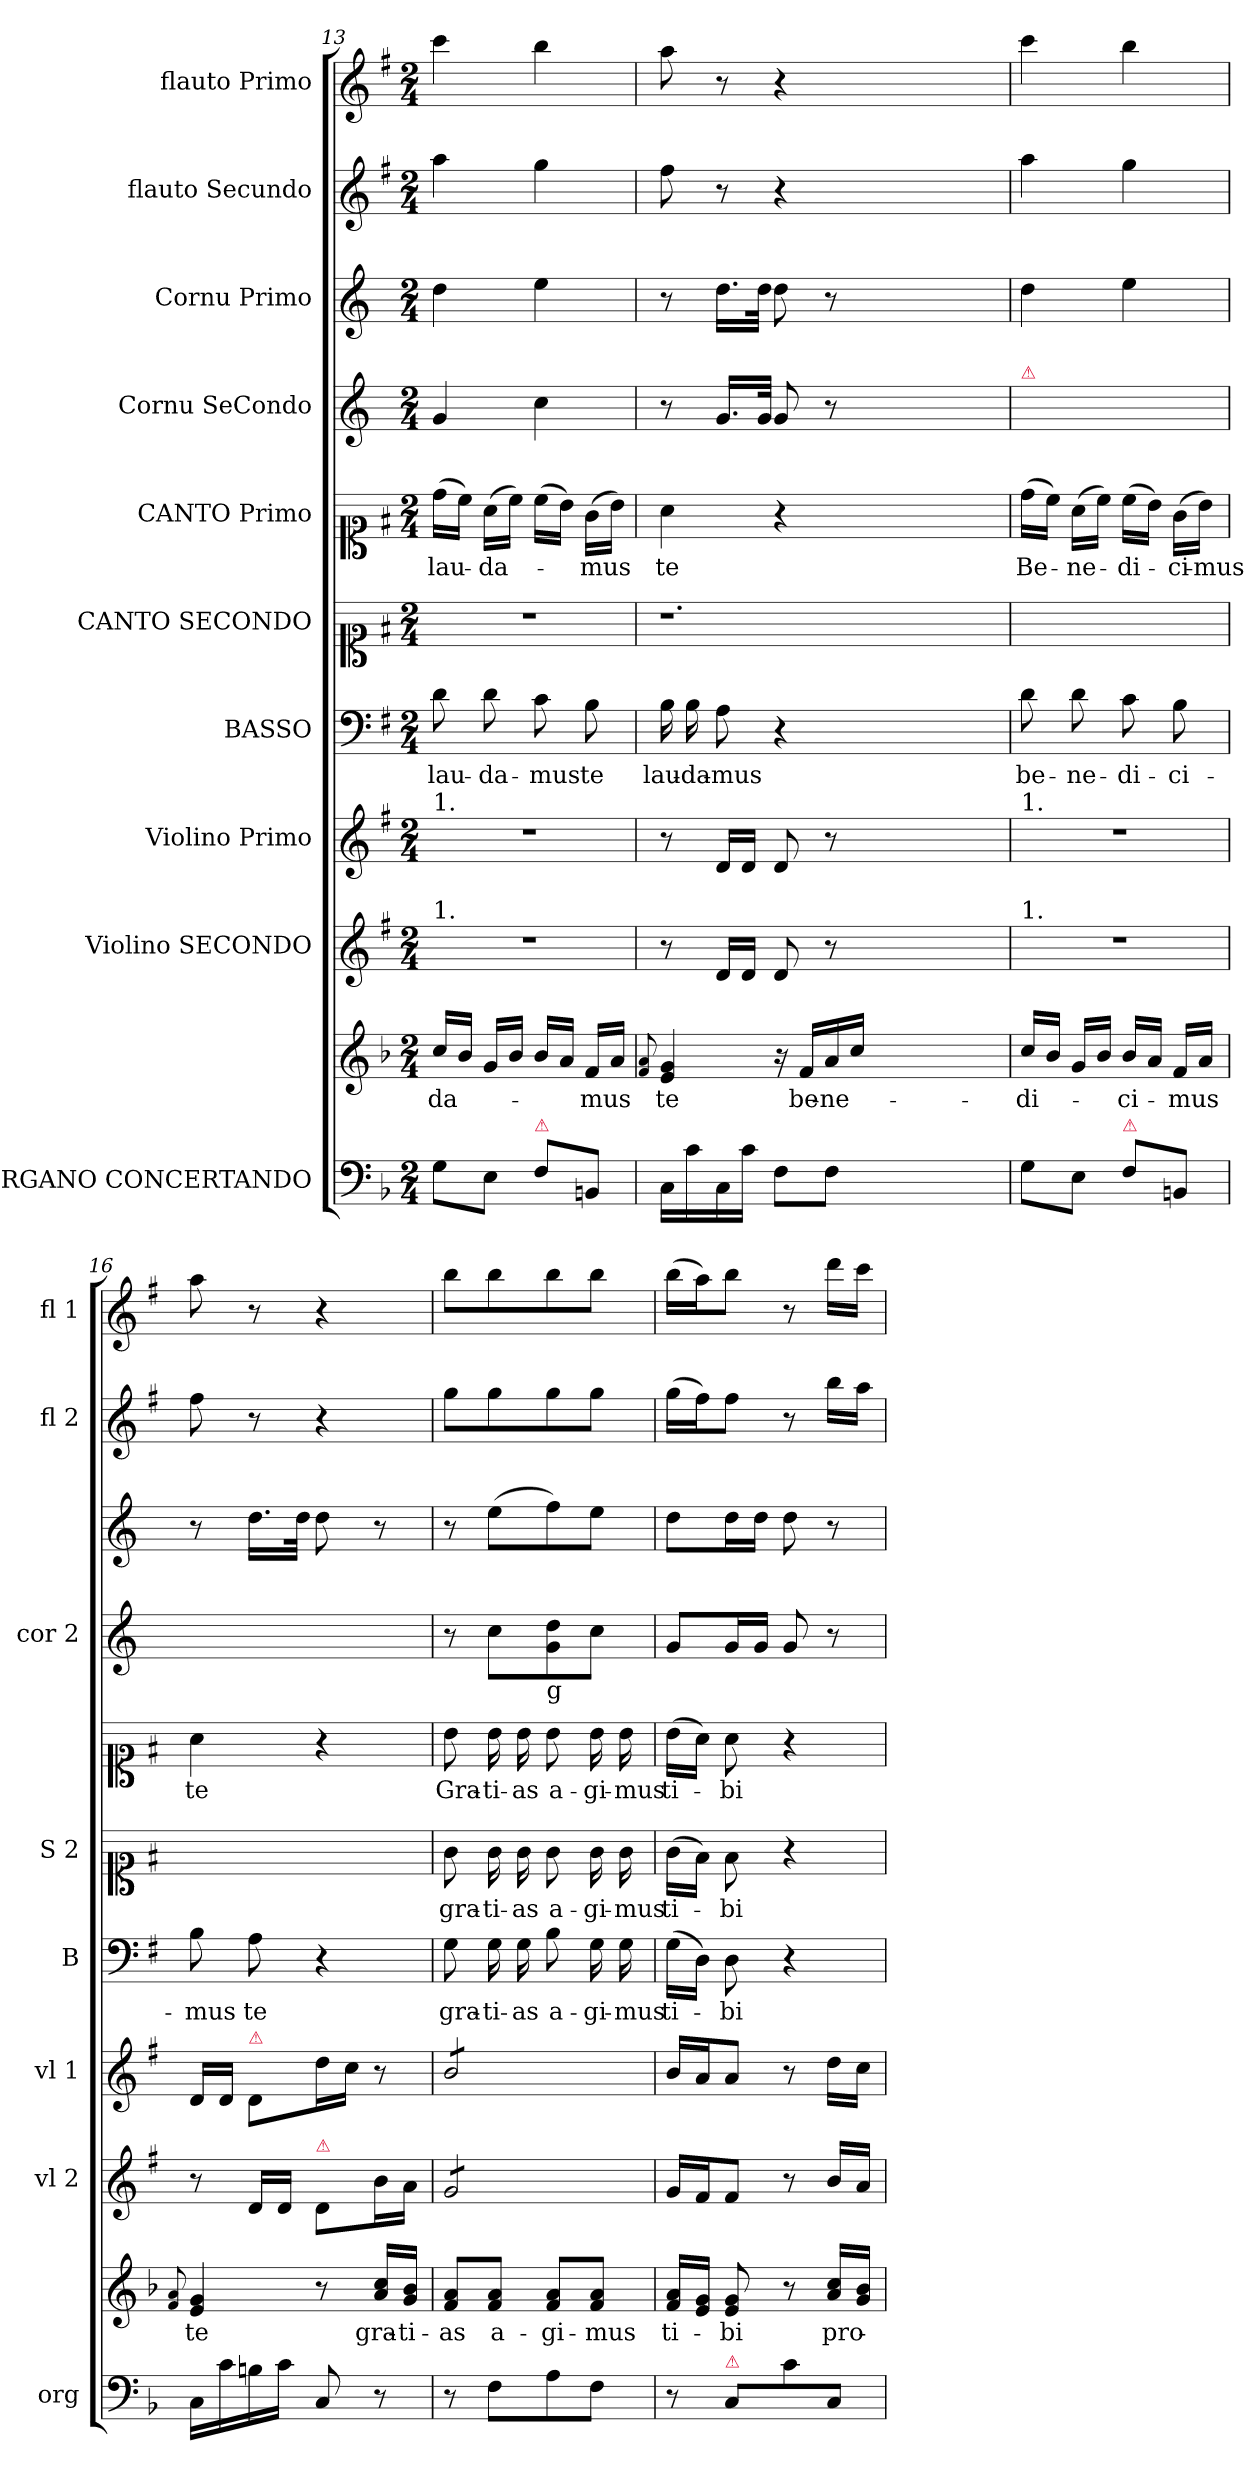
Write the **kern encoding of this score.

**kern	**kern	**text	**kern	**kern	**dynam	**kern	**text	**kern	**text	**kern	**text	**kern	**kern	**kern	**kern
*part10	*part10	*part10	*part9	*part8	*part8	*part7	*part7	*part6	*part6	*part5	*part5	*part4	*part3	*part2	*part1
*staff11	*staff10	*staff10	*staff9	*staff8	*staff8	*staff7	*staff7	*staff6	*staff6	*staff5	*staff5	*staff4	*staff3	*staff2	*staff1
*I"ORGANO CONCERTANDO	*	*	*I"Violino SECONDO	*I"Violino Primo	*	*I"BASSO	*	*I"CANTO SECONDO	*	*I"CANTO Primo	*	*I"Cornu SeCondo	*I"Cornu Primo	*I"flauto Secundo	*I"flauto Primo
*I'org	*	*	*I'vl 2	*I'vl 1	*	*I'B	*	*I'S 2	*	*	*	*I'cor 2	*	*I'fl 2	*I'fl 1
*clefF4	*clefG2	*	*clefG2	*clefG2	*	*clefF4	*	*clefC1	*	*clefC1	*	*clefG2	*clefG2	*clefG2	*clefG2
*ITrd-1c-2	*ITrd-1c-2	*	*	*	*	*	*	*	*	*	*	*ITrd3c5	*ITrd3c5	*	*
*k[f#]	*k[f#]	*	*k[f#]	*k[f#]	*	*k[f#]	*	*k[f#]	*	*k[f#]	*	*k[f#]	*k[f#]	*k[f#]	*k[f#]
*G:	*G:	*	*G:	*G:	*	*G:	*	*G:	*	*G:	*	*	*	*G:	*G:
*M2/4	*M2/4	*	*M2/4	*M2/4	*	*M2/4	*	*M2/4	*	*M2/4	*	*M2/4	*M2/4	*M2/4	*M2/4
=13	=13	=13	=13	=13	=13	=13	=13	=13	=13	=13	=13	=13	=13	=13	=13
!	!	!	!	!LO:TX:a:t=1.	!	!	!	!	!	!	!	!	!	!	!
!	!	!	!LO:TX:a:t=1.	!	!	!	!	!	!	!	!	!	!	!	!
8A\L	16dd/LL	-da-	2r	2r	.	8d\	lau-	2r	.	(16dd\LL	lau-	4d/	4a\	4aa\	4ccc\
.	16cc/JJ	.	.	.	.	.	.	.	.	16cc\JJ)	.	.	.	.	.
8F#\J	16a/LL	.	.	.	.	8d\	-da-	.	.	(16a\LL	-da-	.	.	.	.
.	16cc/JJ	.	.	.	.	.	.	.	.	16cc\JJ)	.	.	.	.	.
!LO:TX:a:color=crimson:t=⚠	!	!	!	!	!	!	!	!	!	!	!	!	!	!	!
8G\L	16cc/LL	.	.	.	.	8c\	-mus	.	.	(16cc\LL	.	4g\	4b\	4gg\	4bb\
.	16b/JJ	.	.	.	.	.	.	.	.	16b\JJ)	.	.	.	.	.
8C#X/J	16g/LL	-mus	.	.	.	8B\	te	.	.	(16g\LL	-mus	.	.	.	.
.	16b/JJ	.	.	.	.	.	.	.	.	16b\JJ)	.	.	.	.	.
=14	=14	=14	=14	=14	=14	=14	=14	=14	=14	=14	=14	=14	=14	=14	=14
.	8qqg/ 8qqb/	.	.	.	.	.	.	.	.	.	.	.	.	.	.
16D\LL	4f#/ 4a/	te	8r	8r	.	16B\	lau-	1.r	.	4a\	te	8r	8r	8ff#\	8aa\
16d\	.	.	.	.	.	16B\	-da-	.	.	.	.	.	.	.	.
16D\	.	.	16d/LL	16d/LL	for	8A\	-mus	.	.	.	.	16.d/LL	16.a\LL	8r	8r
16d\JJ	.	.	16d/JJ	16d/JJ	.	.	.	.	.	.	.	.	.	.	.
.	.	.	.	.	.	.	.	.	.	.	.	32d/JJk	32a\JJk	.	.
8G\L	16r	.	8d/	8d/	.	4r	.	.	.	4r	.	8d/	8a\	4r	4r
.	16g/LL	be-	.	.	.	.	.	.	.	.	.	.	.	.	.
8G\J	16b/	-ne-	8r	8r	.	.	.	.	.	.	.	8r	8r	.	.
.	16dd/JJ	.	.	.	.	.	.	.	.	.	.	.	.	.	.
1ryy	1ryy	.	1ryy	1ryy	.	1ryy	.	.	.	1ryy	.	1ryy	1ryy	1ryy	1ryy
=15	=15	=15	=15	=15	=15	=15	=15	=15	=15	=15	=15	=15	=15	=15	=15
!	!	!	!	!	!	!	!	!	!	!	!	!LO:TX:a:color=crimson:t=⚠	!	!	!
!	!	!	!	!LO:TX:a:t=1.	!	!	!	!	!	!	!	!	!	!	!
!	!	!	!LO:TX:a:t=1.	!	!	!	!	!	!	!	!	!	!	!	!
8A\L	16dd/LL	-di-	2r	2r	.	8d\	be-	2ryy	.	(16dd\LL	Be-	4d/yy	4a\	4aa\	4ccc\
.	16cc/JJ	.	.	.	.	.	.	.	.	16cc\JJ)	.	.	.	.	.
8F#\J	16a/LL	.	.	.	.	8d\	-ne-	.	.	(16a\LL	-ne-	.	.	.	.
.	16cc/JJ	.	.	.	.	.	.	.	.	16cc\JJ)	.	.	.	.	.
!LO:TX:a:color=crimson:t=⚠	!	!	!	!	!	!	!	!	!	!	!	!	!	!	!
8G\L	16cc/LL	-ci-	.	.	.	8c\	-di-	.	.	(16cc\LL	-di-	4g\yy	4b\	4gg\	4bb\
.	16b/JJ	.	.	.	.	.	.	.	.	16b\JJ)	.	.	.	.	.
8C#X/J	16g/LL	-mus	.	.	.	8B\	-ci-	.	.	(16g\LL	-ci-	.	.	.	.
.	16b/JJ	.	.	.	.	.	.	.	.	16b\JJ)	-mus	.	.	.	.
=16	=16	=16	=16	=16	=16	=16	=16	=16	=16	=16	=16	=16	=16	=16	=16
.	8qqg/ 8qqb/	.	.	.	.	.	.	.	.	.	.	.	.	.	.
16D\LL	4f#/ 4a/	-te	8r	16d/LL	.	8B\	-mus	2ryy	.	4a\	te	8ryy	8r	8ff#\	8aa\
16d\	.	.	.	16d/JJ	.	.	.	.	.	.	.	.	.	.	.
!	!	!	!	!LO:TX:a:color=crimson:t=⚠	!	!	!	!	!	!	!	!	!	!	!
16c#X\	.	.	16d/LL	8d/L	.	8A\	te	.	.	.	.	16.d/LLyy	16.a\LL	8r	8r
16d\JJ	.	.	16d/JJ	.	.	.	.	.	.	.	.	.	.	.	.
.	.	.	.	.	.	.	.	.	.	.	.	32d/JJkyy	32a\JJk	.	.
!	!	!	!LO:TX:a:color=crimson:t=⚠	!	!	!	!	!	!	!	!	!	!	!	!
8D/	8r	.	8d/L	16dd\L	.	4r	.	.	.	4r	.	8d/yy	8a\	4r	4r
.	.	.	.	16cc\JJ	.	.	.	.	.	.	.	.	.	.	.
8r	16b/ 16dd/LL	gra-	16b\L	8r	.	.	.	.	.	.	.	8ryy	8r	.	.
.	16a/ 16cc/JJ	-ti-	16a\JJ	.	.	.	.	.	.	.	.	.	.	.	.
=17	=17	=17	=17	=17	=17	=17	=17	=17	=17	=17	=17	=17	=17	=17	=17
*	*	*	*tremolo	*	*	*	*	*	*	*	*	*	*	*	*
*	*	*	*	*tremolo	*	*	*	*	*	*	*	*	*	*	*
8r	8g/ 8b/L	-as	8g/L	8b/L	.	8G\	gra-	8g\	gra-	8b\	Gra-	8r	8r	8gg\L	8bb\L
8G\L	8g/ 8b/J	a-	8g/	8b/	.	16G\	-ti-	16g\	-ti-	16b\	-ti-	8g\L	(8b\L	8gg\	8bb\
.	.	.	.	.	.	16G\	-as	16g\	-as	16b\	-as	.	.	.	.
!	!	!	!	!	!	!	!	!	!	!	!	!LO:TX:b:t=g	!	!	!
8B\	8g/ 8b/L	-gi-	8g/	8b/	.	8B\	a-	8g\	a-	8b\	a-	8d\ 8a\	8cc\)	8gg\	8bb\
8G\J	8g/ 8b/J	-mus	8g/J	8b/J	.	16G\	-gi-	16g\	-gi-	16b\	-gi-	8g\J	8b\J	8gg\J	8bb\J
*	*	*	*	*Xtremolo	*	*	*	*	*	*	*	*	*	*	*
*	*	*	*Xtremolo	*	*	*	*	*	*	*	*	*	*	*	*
.	.	.	.	.	.	16G\	-mus	16g\	-mus	16b\	-mus	.	.	.	.
=18	=18	=18	=18	=18	=18	=18	=18	=18	=18	=18	=18	=18	=18	=18	=18
8r	16g/ 16b/LL	ti-	16g/LL	16b/LL	.	(16G\LL	ti-	(16g\LL	ti-	(16b\LL	ti-	8d/L	8a\L	(16gg\LL	(16bb\LL
.	16f#/ 16a/JJ	.	16f#/J	16a/J	.	16D\JJ)	.	16f#\JJ)	.	16a\JJ)	.	.	.	16ff#\J)	16aa\J)
!LO:TX:a:color=crimson:t=⚠	!	!	!	!	!	!	!	!	!	!	!	!	!	!	!
8D/L	8f#/ 8a/	-bi	8f#/J	8a/J	.	8D\	-bi	8f#\	-bi	8a\	-bi	16d/L	16a\L	8ff#\J	8bb\J
.	.	.	.	.	.	.	.	.	.	.	.	16d/JJ	16a\JJ	.	.
8d\	8r	.	8r	8r	.	4r	.	4r	.	4r	.	8d/	8a\	8r	8r
8D/J	16b/ 16dd/LL	pro-	16b/LL	16dd\LL	.	.	.	.	.	.	.	8r	8r	16bb\LL	16ddd\LL
.	16a/ 16cc/JJ	.	16a/JJ	16cc\JJ	.	.	.	.	.	.	.	.	.	16aa\JJ	16ccc\JJ
=	=	=	=	=	=	=	=	=	=	=	=	=	=	=	=
*-	*-	*-	*-	*-	*-	*-	*-	*-	*-	*-	*-	*-	*-	*-	*-
